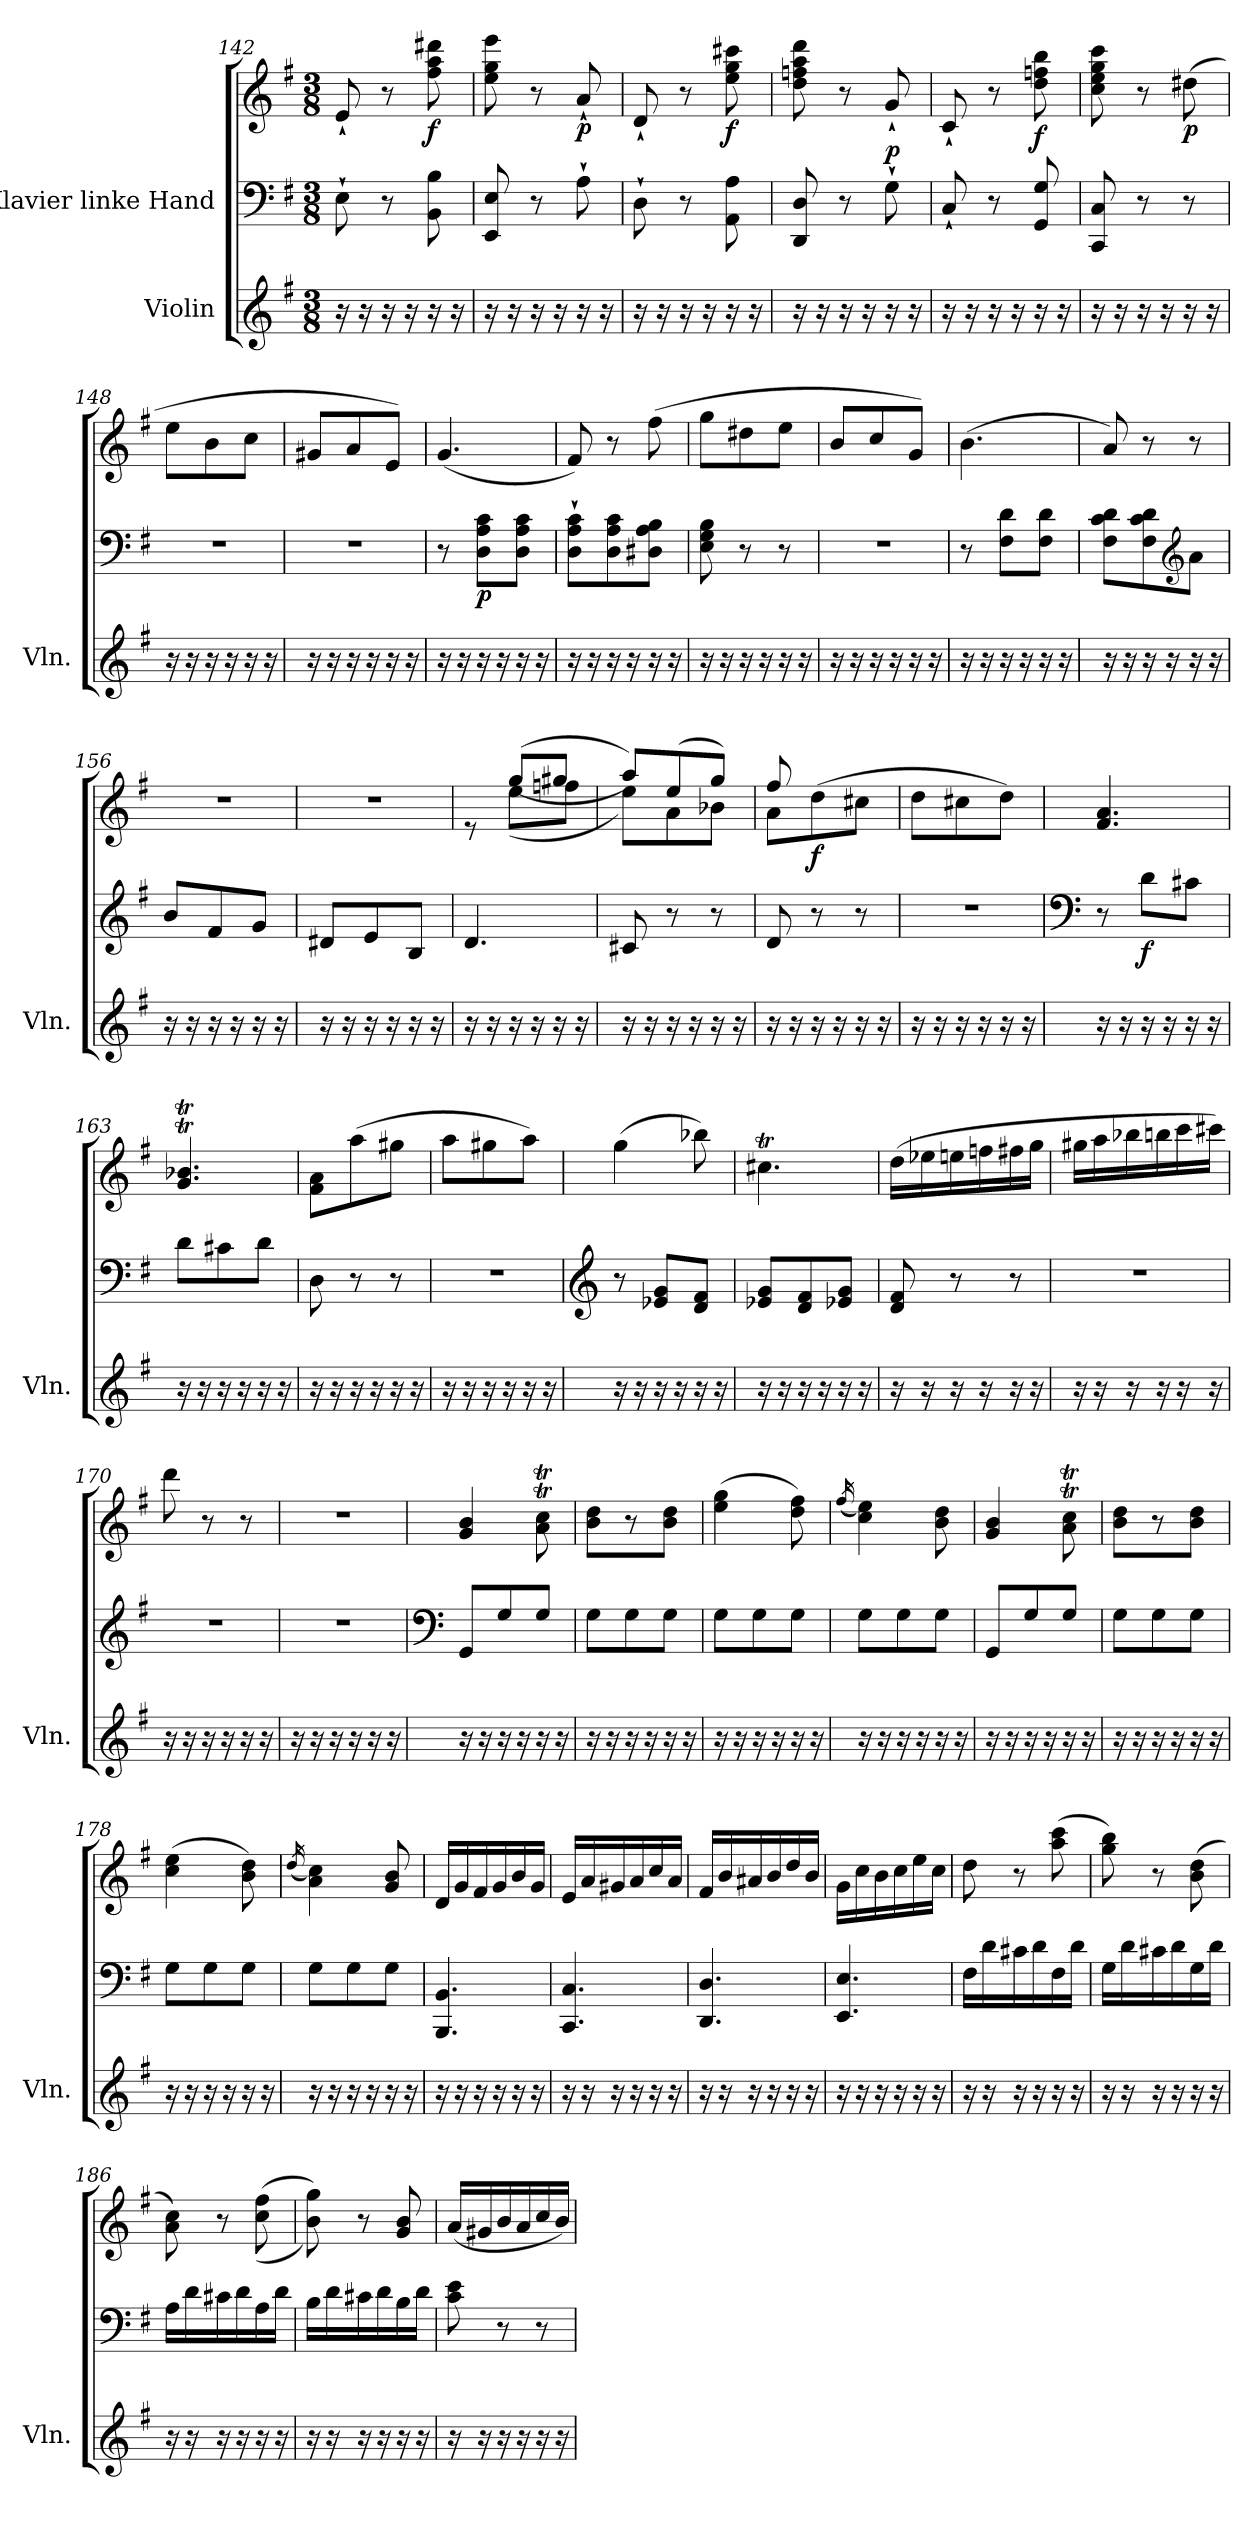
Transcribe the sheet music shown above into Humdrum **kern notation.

**kern	**kern	**kern	**dynam
*part2	*part1	*part1	*part1
*staff3	*staff2	*staff1	*staff1/2
*I"Violin	*I"Klavier linke Hand	*	*
*I'Vln.	*	*	*
*clefG2	*clefF4	*clefG2	*
*k[f#]	*k[f#]	*k[f#]	*
*M3/8	*M3/8	*M3/8	*
=142	=142	=142	=142
16r	8E`\	8e`/	.
16r	.	.	.
16r	8r	8r	.
16r	.	.	.
!	!	!	!LO:DY:b
16r	8BB\ 8B\	8ff#\ 8aa\ 8ddd#X\	f
16r	.	.	.
=143	=143	=143	=143
16r	8EE/ 8E/	8ee\ 8gg\ 8eee\	.
16r	.	.	.
16r	8r	8r	.
16r	.	.	.
!	!	!	!LO:DY:b
16r	8A`\	8a`/	p
16r	.	.	.
=144	=144	=144	=144
16r	8D`\	8d`/	.
16r	.	.	.
16r	8r	8r	.
16r	.	.	.
!	!	!	!LO:DY:b
16r	8AA\ 8A\	8ee\ 8gg\ 8ccc#X\	f
16r	.	.	.
=145	=145	=145	=145
16r	8DD/ 8D/	8dd\ 8ffn\ 8aa\ 8ddd\	.
16r	.	.	.
16r	8r	8r	.
16r	.	.	.
!	!	!	!LO:DY:a=2
16r	8G`\	8g`/	p
16r	.	.	.
=146	=146	=146	=146
16r	8C`/	8c`/	.
16r	.	.	.
16r	8r	8r	.
16r	.	.	.
!	!	!	!LO:DY:b
16r	8GG/ 8G/	8dd\ 8ffn\ 8bb\	f
16r	.	.	.
=147	=147	=147	=147
16r	8CC/ 8C/	8cc\ 8ee\ 8gg\ 8ccc\	.
16r	.	.	.
16r	8r	8r	.
16r	.	.	.
!	!	!	!LO:DY:b
16r	8r	(>8dd#X\	p
16r	.	.	.
=148	=148	=148	=148
16r	4.r	8ee\L	.
16r	.	.	.
16r	.	8b\	.
16r	.	.	.
16r	.	8cc\J	.
16r	.	.	.
!!LO:PB:g=z
=149	=149	=149	=149
16r	4.r	8g#X/L	.
16r	.	.	.
16r	.	8a/	.
16r	.	.	.
16r	.	8e/J)	.
16r	.	.	.
!!LO:LB:g=z
=150	=150	=150	=150
16r	8r	(<4.g/	.
16r	.	.	.
!	!	!	!LO:DY:b=2
16r	8D\ 8A\ 8c\L	.	p
16r	.	.	.
16r	8D\ 8A\ 8c\J	.	.
16r	.	.	.
=151	=151	=151	=151
16r	8D\` 8A\` 8c\`L	8f#/)	.
16r	.	.	.
16r	8D\ 8A\ 8c\	8r	.
16r	.	.	.
16r	8D#X\ 8A\ 8B\J	(>8ff#\	.
16r	.	.	.
=152	=152	=152	=152
16r	8E\ 8G\ 8B\	8gg\L	.
16r	.	.	.
16r	8r	8dd#X\	.
16r	.	.	.
16r	8r	8ee\J	.
16r	.	.	.
=153	=153	=153	=153
16r	4.r	8b/L	.
16r	.	.	.
16r	.	8cc/	.
16r	.	.	.
16r	.	8g/J)	.
16r	.	.	.
=154	=154	=154	=154
16r	8r	(>4.b\	.
16r	.	.	.
16r	8F#\ 8d\L	.	.
16r	.	.	.
16r	8F#\ 8d\J	.	.
16r	.	.	.
=155	=155	=155	=155
16r	8F#\ 8c\ 8d\L	8a/)	.
16r	.	.	.
16r	8F#\ 8c\ 8d\	8r	.
16r	.	.	.
*	*clefG2	*	*
16r	8a\J	8r	.
16r	.	.	.
=156	=156	=156	=156
16r	8b/L	4.r	.
16r	.	.	.
16r	8f#/	.	.
16r	.	.	.
16r	8g/J	.	.
16r	.	.	.
=157	=157	=157	=157
16r	8d#X/L	4.r	.
16r	.	.	.
16r	8e/	.	.
16r	.	.	.
16r	8B/J	.	.
16r	.	.	.
!!LO:LB:g=z
=158	=158	=158	=158
*	*	*^	*
16r	4.d/	8re	8ryy	.
16r	.	.	.	.
16r	.	(>(>8gg/L	(<8ee\L	.
16r	.	.	.	.
16r	.	8gg#X/J	8ffn\J	.
16r	.	.	.	.
=159	=159	=159	=159	=159
16r	8c#X/	8aa/L))	8ee\L)	.
16r	.	.	.	.
16r	8r	(>8ee/	8a\	.
16r	.	.	.	.
16r	8r	8gg/J)	8b-X\J	.
16r	.	.	.	.
=160	=160	=160	=160	=160
16r	8d/	8a\L	8ff#/	.
16r	.	.	.	.
!	!	!	!	!LO:DY:b
16r	8r	(>8dd\	4ryy	f
16r	.	.	.	.
16r	8r	8cc#X\J	.	.
16r	.	.	.	.
*	*	*v	*v	*
=161	=161	=161	=161
16r	4.r	8dd\L	.
16r	.	.	.
16r	.	8cc#X\	.
16r	.	.	.
16r	.	8dd\J)	.
16r	.	.	.
=162	=162	=162	=162
*	*clefF4	*	*
16r	8r	4.f#/ 4.a/	.
16r	.	.	.
!	!	!	!LO:DY:b=2
16r	8d\L	.	f
16r	.	.	.
16r	8c#X\J	.	.
16r	.	.	.
=163	=163	=163	=163
16r	8d\L	4.g/T 4.b-X/T	.
16r	.	.	.
16r	8c#X\	.	.
16r	.	.	.
16r	8d\J	.	.
16r	.	.	.
=164	=164	=164	=164
16r	8D\	8f#\ 8a\L	.
16r	.	.	.
16r	8r	(>8aa\	.
16r	.	.	.
16r	8r	8gg#X\J	.
16r	.	.	.
!!LO:LB:g=z
=165	=165	=165	=165
16r	4.r	8aa\L	.
16r	.	.	.
16r	.	8gg#X\	.
16r	.	.	.
16r	.	8aa\J)	.
16r	.	.	.
=166	=166	=166	=166
*	*clefG2	*	*
16r	8r	(>4gg\	.
16r	.	.	.
16r	8e-X/ 8g/L	.	.
16r	.	.	.
16r	8d/ 8f#/J	8bb-X\)	.
16r	.	.	.
=167	=167	=167	=167
16r	8e-X/ 8g/L	4.cc#Xt\	.
16r	.	.	.
16r	8d/ 8f#/	.	.
16r	.	.	.
16r	8e-X/ 8g/J	.	.
16r	.	.	.
=168	=168	=168	=168
16r	8d/ 8f#/	(>16dd\LL	.
16r	.	16ee-X\	.
16r	8r	16een\	.
16r	.	16ffn\	.
16r	8r	16ff#X\	.
16r	.	16gg\JJ	.
=169	=169	=169	=169
16r	4.r	16gg#X\LL	.
16r	.	16aa\	.
16r	.	16bb-X\	.
16r	.	16bbn\	.
16r	.	16ccc\	.
16r	.	16ccc#X\JJ)	.
=170	=170	=170	=170
16r	4.r	8ddd\	.
16r	.	.	.
16r	.	8r	.
16r	.	.	.
16r	.	8r	.
16r	.	.	.
!!LO:PB:g=z
=171	=171	=171	=171
16r	4.r	4.r	.
16r	.	.	.
16r	.	.	.
16r	.	.	.
16r	.	.	.
16r	.	.	.
=172	=172	=172	=172
*	*clefF4	*	*
16r	8GG/L	4g/ 4b/	.
16r	.	.	.
16r	8G/	.	.
16r	.	.	.
16r	8G/J	8a\T 8cc\T	.
16r	.	.	.
=173	=173	=173	=173
16r	8G\L	8b\ 8dd\L	.
16r	.	.	.
16r	8G\	8r	.
16r	.	.	.
16r	8G\J	8b\ 8dd\J	.
16r	.	.	.
=174	=174	=174	=174
16r	8G\L	(>4ee\ 4gg\	.
16r	.	.	.
16r	8G\	.	.
16r	.	.	.
16r	8G\J	8dd\ 8ff#\)	.
16r	.	.	.
=175	=175	=175	=175
.	.	(<16qff#/	.
16r	8G\L	4cc\ 4ee\)	.
16r	.	.	.
16r	8G\	.	.
16r	.	.	.
16r	8G\J	8b\ 8dd\	.
16r	.	.	.
=176	=176	=176	=176
16r	8GG/L	4g/ 4b/	.
16r	.	.	.
16r	8G/	.	.
16r	.	.	.
16r	8G/J	8a\T 8cc\T	.
16r	.	.	.
=177	=177	=177	=177
16r	8G\L	8b\ 8dd\L	.
16r	.	.	.
16r	8G\	8r	.
16r	.	.	.
16r	8G\J	8b\ 8dd\J	.
16r	.	.	.
=178	=178	=178	=178
16r	8G\L	(>4cc\ 4ee\	.
16r	.	.	.
16r	8G\	.	.
16r	.	.	.
16r	8G\J	8b\ 8dd\)	.
16r	.	.	.
!!LO:LB:g=z
=179	=179	=179	=179
.	.	(<16qdd/	.
16r	8G\L	4a\ 4cc\)	.
16r	.	.	.
16r	8G\	.	.
16r	.	.	.
16r	8G\J	8g/ 8b/	.
16r	.	.	.
=180	=180	=180	=180
16r	4.BBB/ 4.BB/	16d/LL	.
16r	.	16g/	.
16r	.	16f#/	.
16r	.	16g/	.
16r	.	16b/	.
16r	.	16g/JJ	.
=181	=181	=181	=181
16r	4.CC/ 4.C/	16e/LL	.
16r	.	16a/	.
16r	.	16g#X/	.
16r	.	16a/	.
16r	.	16cc/	.
16r	.	16a/JJ	.
=182	=182	=182	=182
16r	4.DD/ 4.D/	16f#/LL	.
16r	.	16b/	.
16r	.	16a#X/	.
16r	.	16b/	.
16r	.	16dd/	.
16r	.	16b/JJ	.
=183	=183	=183	=183
16r	4.EE/ 4.E/	16g\LL	.
16r	.	16cc\	.
16r	.	16b\	.
16r	.	16cc\	.
16r	.	16ee\	.
16r	.	16cc\JJ	.
=184	=184	=184	=184
16r	16F#\LL	8dd\	.
16r	16d\	.	.
16r	16c#X\	8r	.
16r	16d\	.	.
16r	16F#\	(>8aa\ 8ccc\	.
16r	16d\JJ	.	.
!!LO:LB:g=z
=185	=185	=185	=185
16r	16G\LL	8gg\ 8bb\)	.
16r	16d\	.	.
16r	16c#X\	8r	.
16r	16d\	.	.
16r	16G\	(>8b\ 8dd\	.
16r	16d\JJ	.	.
=186	=186	=186	=186
16r	16A\LL	8a\ 8cc\)	.
16r	16d\	.	.
16r	16c#X\	8r	.
16r	16d\	.	.
16r	16A\	(<(>8cc\ 8ff#\	.
16r	16d\JJ	.	.
=187	=187	=187	=187
16r	16B\LL	8b\ 8gg\))	.
16r	16d\	.	.
16r	16c#X\	8r	.
16r	16d\	.	.
16r	16B\	8g/ 8b/	.
16r	16d\JJ	.	.
=188	=188	=188	=188
16r	8c\ 8e\	(<16a/LL	.
16r	.	16g#X/	.
16r	8r	16b/	.
16r	.	16a/	.
16r	8r	16cc/	.
16r	.	16b/JJ)	.
=	=	=	=
*-	*-	*-	*-
